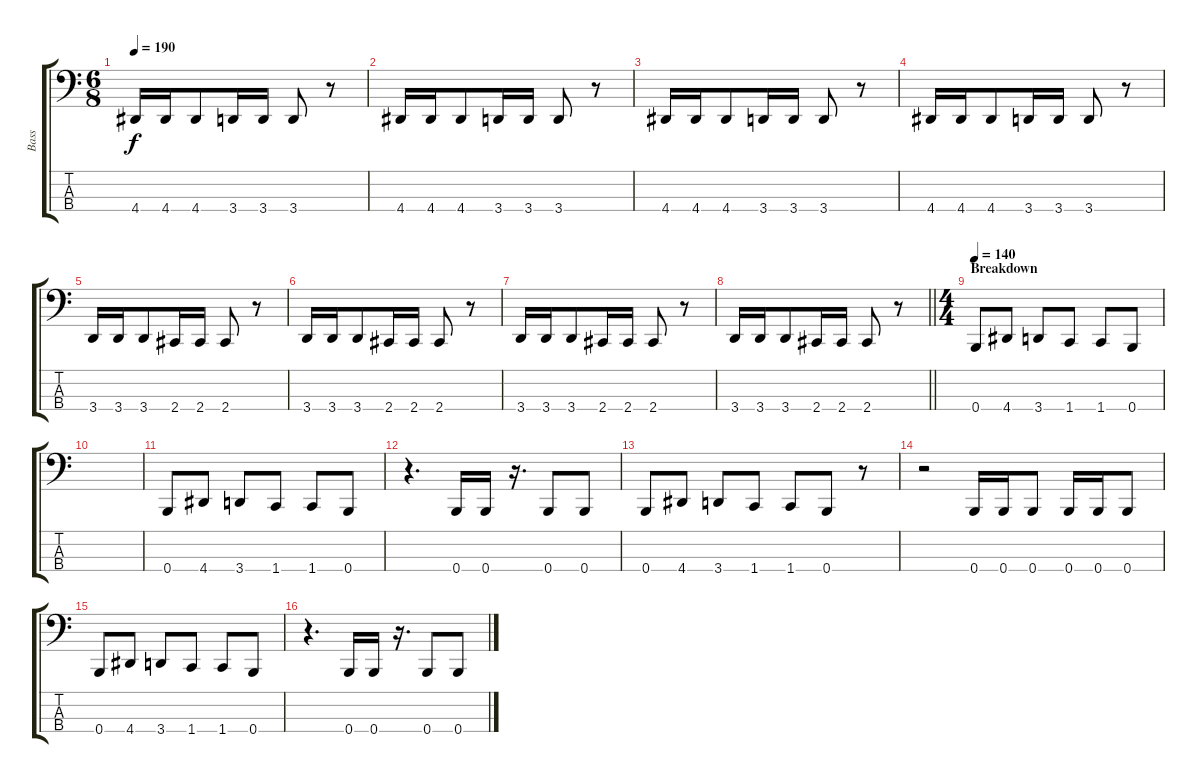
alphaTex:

\track ("Bass" "Bass") {instrument electricbasspick}
\staff {score tabs}
\tuning (E2 B1 Gb1 B0) {hide}
\ts (6 8)
\tempo 190
\clef f4
\ks c
4.4.16{dy f} 4.4.16 4.4.8 3.4.16 3.4.16 3.4.8 r.8 |
4.4.16 4.4.16 4.4.8 3.4.16 3.4.16 3.4.8 r.8 |
4.4.16 4.4.16 4.4.8 3.4.16 3.4.16 3.4.8 r.8 |
4.4.16 4.4.16 4.4.8 3.4.16 3.4.16 3.4.8 r.8 |
3.4.16 3.4.16 3.4.8 2.4.16 2.4.16 2.4.8 r.8 |
3.4.16 3.4.16 3.4.8 2.4.16 2.4.16 2.4.8 r.8 |
3.4.16 3.4.16 3.4.8 2.4.16 2.4.16 2.4.8 r.8 |
\barLineRight lightlight
3.4.16 3.4.16 3.4.8 2.4.16 2.4.16 2.4.8 r.8 |
\ts (4 4)
\section ("" "Breakdown")
\tempo 140
0.4.8 4.4.8 3.4.8 1.4.8 1.4.8 0.4.8 |
|
0.4.8 4.4.8 3.4.8 1.4.8 1.4.8 0.4.8 |
r.4{d} 0.4.16 0.4.16 r.16{d} 0.4.8 0.4.8 |
0.4.8 4.4.8 3.4.8 1.4.8 1.4.8 0.4.8 r.8 |
r.2 0.4.16 0.4.16 0.4.8 0.4.16 0.4.16 0.4.8 |
0.4.8 4.4.8 3.4.8 1.4.8 1.4.8 0.4.8 |
r.4{d} 0.4.16 0.4.16 r.16{d} 0.4.8 0.4.8
